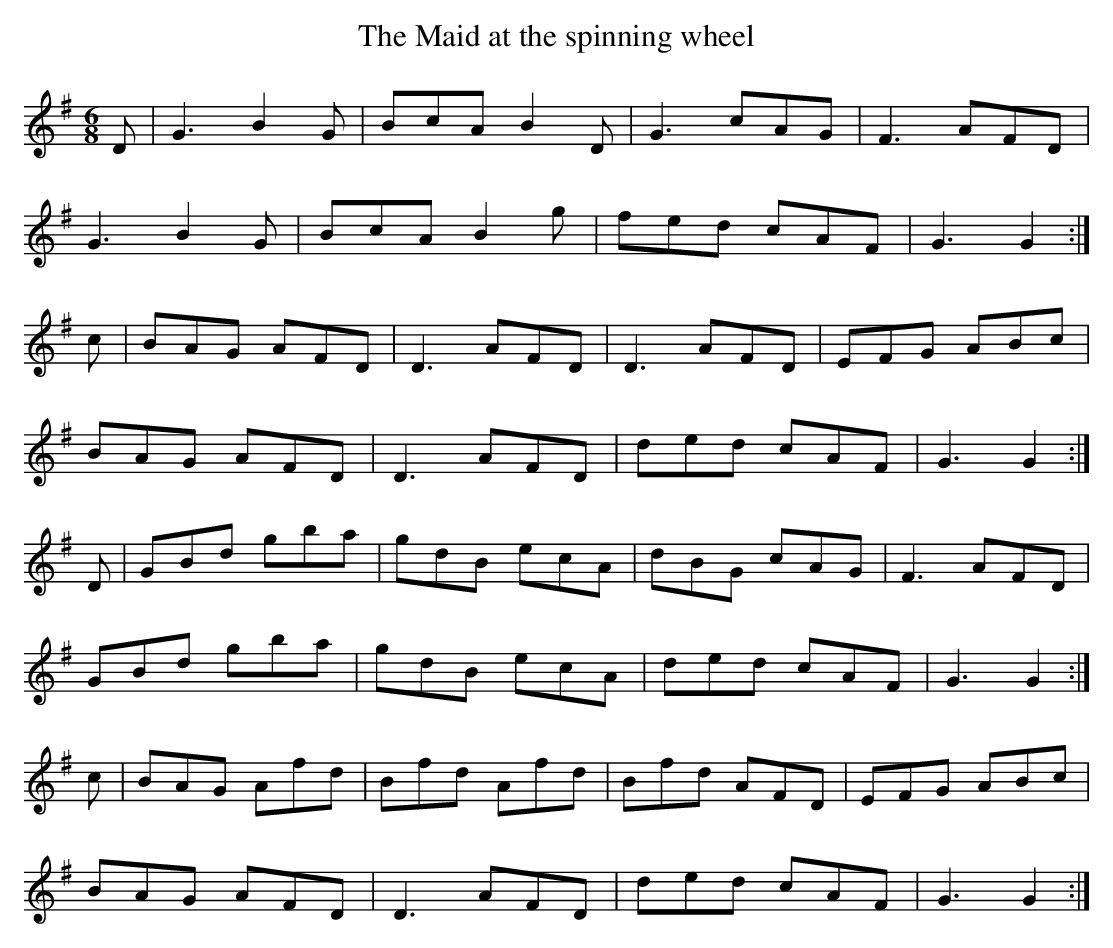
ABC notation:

X:1
T:Maid at the spinning wheel, The
M:6/8
L:1/8
K:G
D|G3 B2G|BcA B2D|G3 cAG|F3 AFD|!
G3 B2G|BcA B2g|fed cAF|G3 G2:|!
c|BAG AFD|D3 AFD|D3 AFD|EFG ABc|!
BAG AFD|D3 AFD|ded cAF|G3 G2:|!
D|GBd gba|gdB ecA|dBG cAG|F3 AFD|!
GBd gba|gdB ecA|ded cAF|G3 G2:|!
c|BAG Afd|Bfd Afd|Bfd AFD|EFG ABc|!
BAG AFD|D3 AFD|ded cAF|G3 G2:|!
